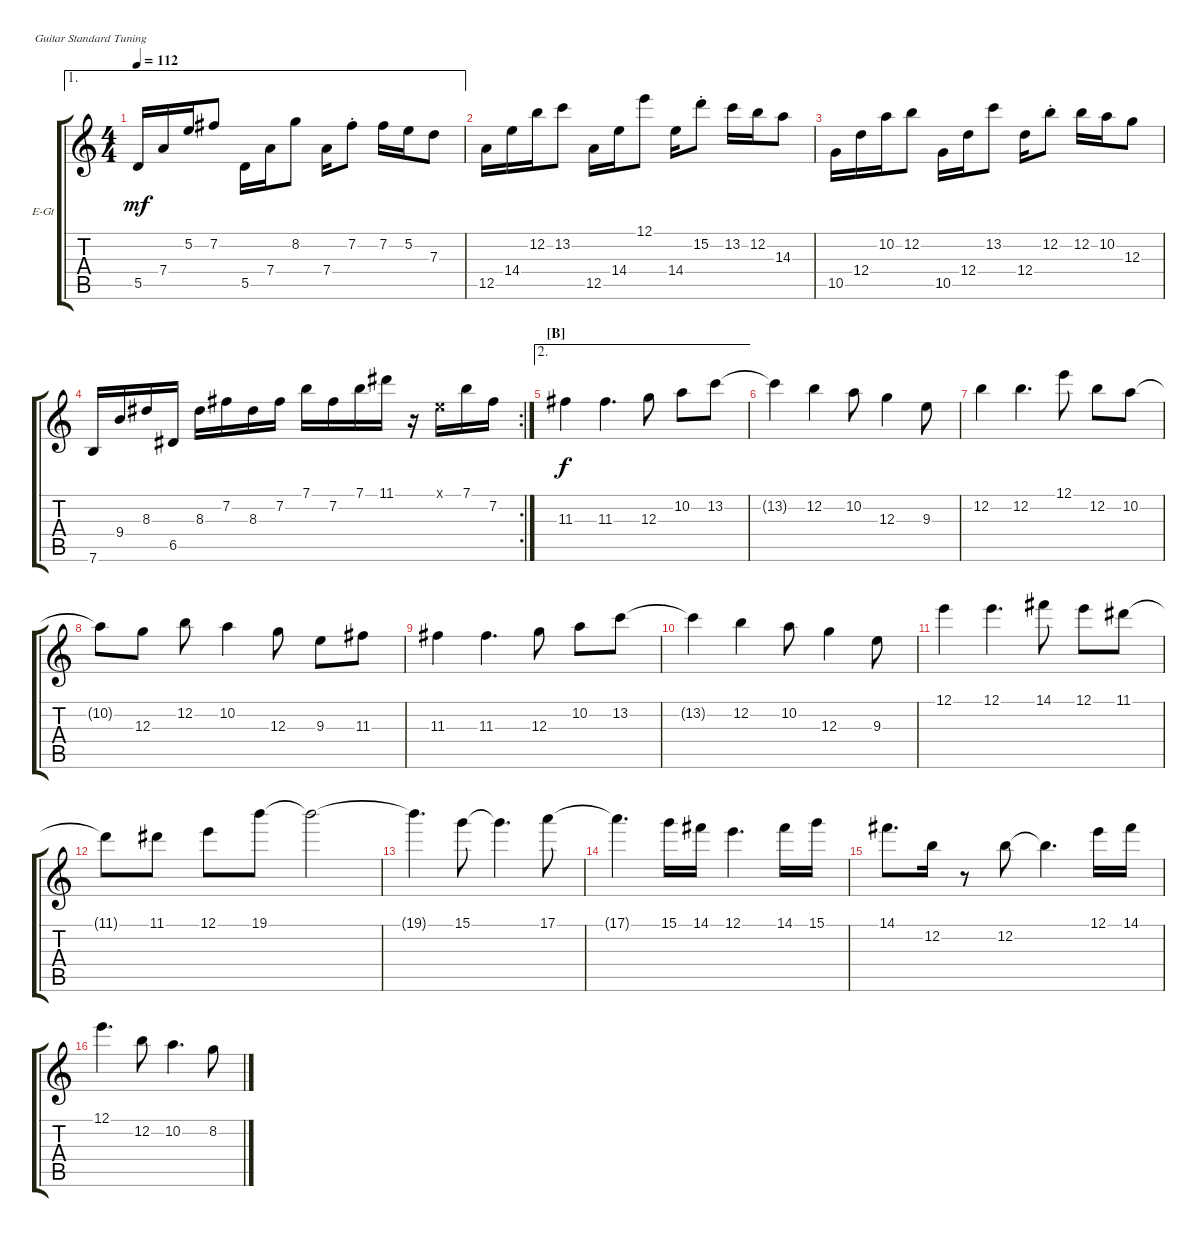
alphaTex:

\defaultSystemsLayout 4
\bracketExtendMode groupsimilarinstruments
\firstSystemTrackNameOrientation horizontal
\otherSystemsTrackNameOrientation horizontal
\track ("Lead" "E-Gt") {multiBarRest instrument distortionguitar}
\staff {score tabs}
\tuning (E4 B3 G3 D3 A2 E2)
\ae 1
\ts (4 4)
\tempo 112
\clef g2
\ks c
5.5.16{dy mf} 7.4.16 5.2.16 7.2.8 5.5.16 7.4.16 8.2.8 7.4.16 7.2{st}.8 7.2.16 5.2.16 7.3.8 |
12.5.16 14.4.16 12.2.16 13.2.8 12.5.16 14.4.16 12.1.8 14.4.16 15.2{st}.8 13.2.16 12.2.16 14.3.8 |
10.5.16 12.4.16 10.2.16 12.2.8 10.5.16 12.4.16 13.2.8 12.4.16 12.2{st}.8 12.2.16 10.2.16 12.3.8 |
\rc 2
7.6.16 9.4.16 8.3.16 6.5.16 8.3.16 7.2.16 8.3.16 7.2.16 7.1.16 7.2.16 7.1.16 11.1.16 r.16 0.1{x}.16 7.1.16 7.2.16 |
\ae 2
\section ("B" "")
11.3.4{dy f} 11.3.4{d} 12.3.8 10.2.8 13.2.8 |
13.2{t}.4 12.2.4 10.2.8 12.3.4 9.3.8 |
12.2.4 12.2.4{d} 12.1.8 12.2.8 10.2.8 |
10.2{t}.8 12.3.8 12.2.8 10.2.4 12.3.8 9.3.8 11.3.8 |
11.3.4 11.3.4{d} 12.3.8 10.2.8 13.2.8 |
13.2{t}.4 12.2.4 10.2.8 12.3.4 9.3.8 |
12.1.4 12.1.4{d} 14.1.8 12.1.8 11.1.8 |
11.1{t}.8 11.1.8 12.1.8 19.1.8 19.1{t}.2 |
19.1{t}.4{d} 15.1.8 15.1{t}.4{d} 17.1.8 |
17.1{t}.4{d} 15.1.16 14.1.16 12.1.4{d} 14.1.16 15.1.16 |
14.1.8{d} 12.2.16 r.8 12.2.8 12.2{t}.4{d} 12.1.16 14.1.16 |
12.1.4{d} 12.2.8 10.2.4{d} 8.2.8
